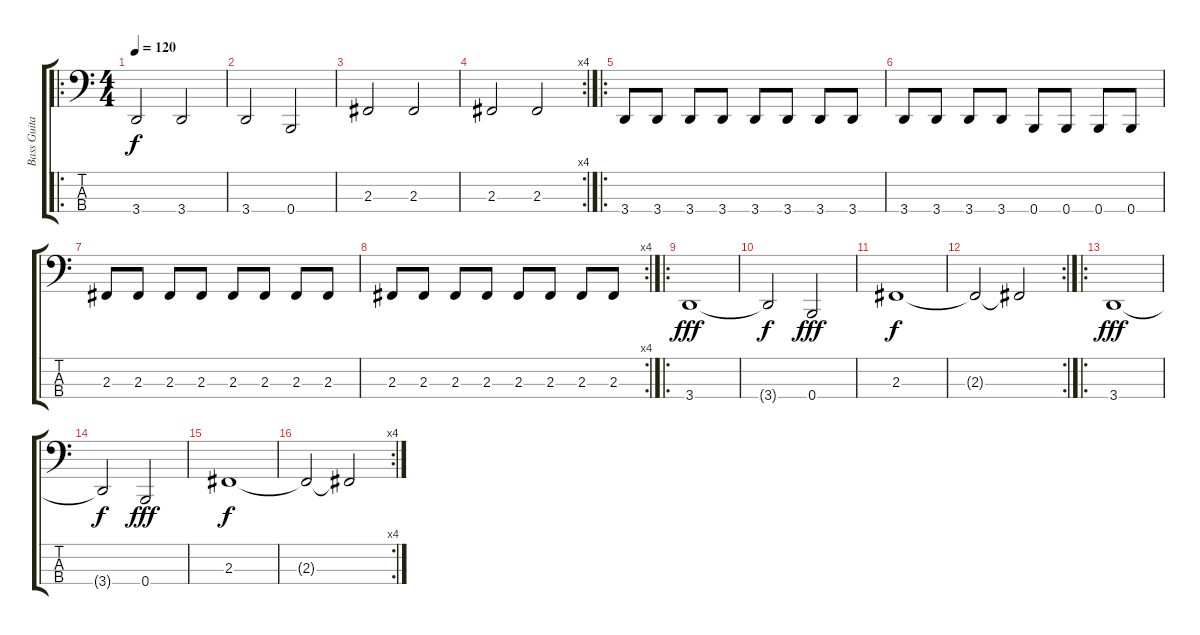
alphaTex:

\track ("Bass Guitar" "Bass Guita") {instrument electricbasspick}
\staff {score tabs}
\tuning (D2 A1 E1 B0) {hide}
\ro
\ts (4 4)
\tempo 120
\clef f4
\ks c
3.4.2{dy f instrument electricbasspick} 3.4.2 |
3.4.2 0.4.2 |
2.3.2 2.3.2 |
\rc 4
2.3.2 2.3.2 |
\ro
3.4.8 3.4.8 3.4.8 3.4.8 3.4.8 3.4.8 3.4.8 3.4.8 |
3.4.8 3.4.8 3.4.8 3.4.8 0.4.8 0.4.8 0.4.8 0.4.8 |
2.3.8 2.3.8 2.3.8 2.3.8 2.3.8 2.3.8 2.3.8 2.3.8 |
\rc 4
2.3.8 2.3.8 2.3.8 2.3.8 2.3.8 2.3.8 2.3.8 2.3.8 |
\ro
3.4.1{dy fff} |
3.4{t}.2{dy f} 0.4.2{dy fff} |
2.3.1{dy f} |
\rc 2
2.3{t}.2 2.3{t}.2 |
\ro
3.4.1{dy fff} |
3.4{t}.2{dy f} 0.4.2{dy fff} |
2.3.1{dy f} |
\rc 4
2.3{t}.2 2.3{t}.2
